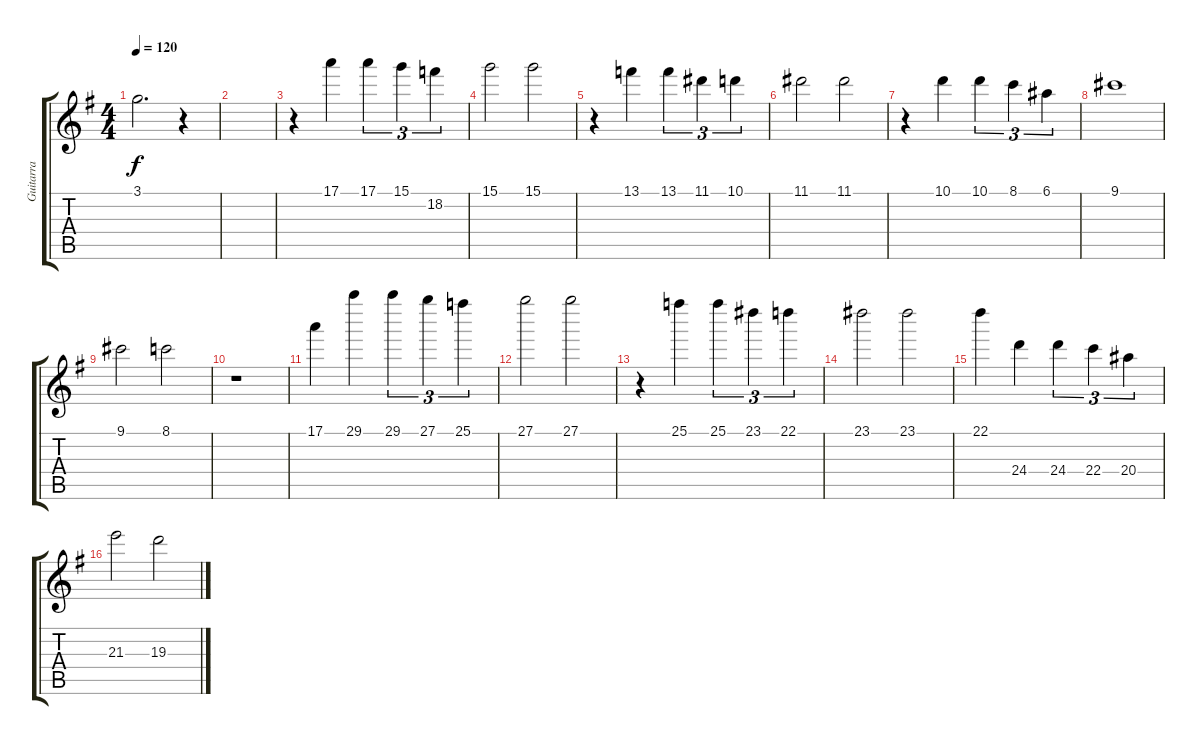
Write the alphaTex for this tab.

\track ("Guitarra" "Guitarra") {instrument acousticguitarsteel}
\staff {score tabs}
\tuning (E4 B3 G3 D3 A2 E2) {hide}
\ts (4 4)
\tempo 120
\clef g2
\ks g
3.1.2{d dy f} r.4 |
|
r.4 17.1.4 17.1.4{tu (3 2)} 15.1.4{tu (3 2)} 18.2.4{tu (3 2)} |
15.1.2 15.1.2 |
r.4 13.1.4 13.1.4{tu (3 2)} 11.1.4{tu (3 2)} 10.1.4{tu (3 2)} |
11.1.2 11.1.2 |
r.4 10.1.4 10.1.4{tu (3 2)} 8.1.4{tu (3 2)} 6.1.4{tu (3 2)} |
9.1.1 |
9.1.2 8.1.2 |
r.1 |
17.1.4 29.1.4 29.1.4{tu (3 2)} 27.1.4{tu (3 2)} 25.1.4{tu (3 2)} |
27.1.2 27.1.2 |
r.4 25.1.4 25.1.4{tu (3 2)} 23.1.4{tu (3 2)} 22.1.4{tu (3 2)} |
23.1.2 23.1.2 |
22.1.4 24.4.4 24.4.4{tu (3 2)} 22.4.4{tu (3 2)} 20.4.4{tu (3 2)} |
21.3.2 19.3.2
